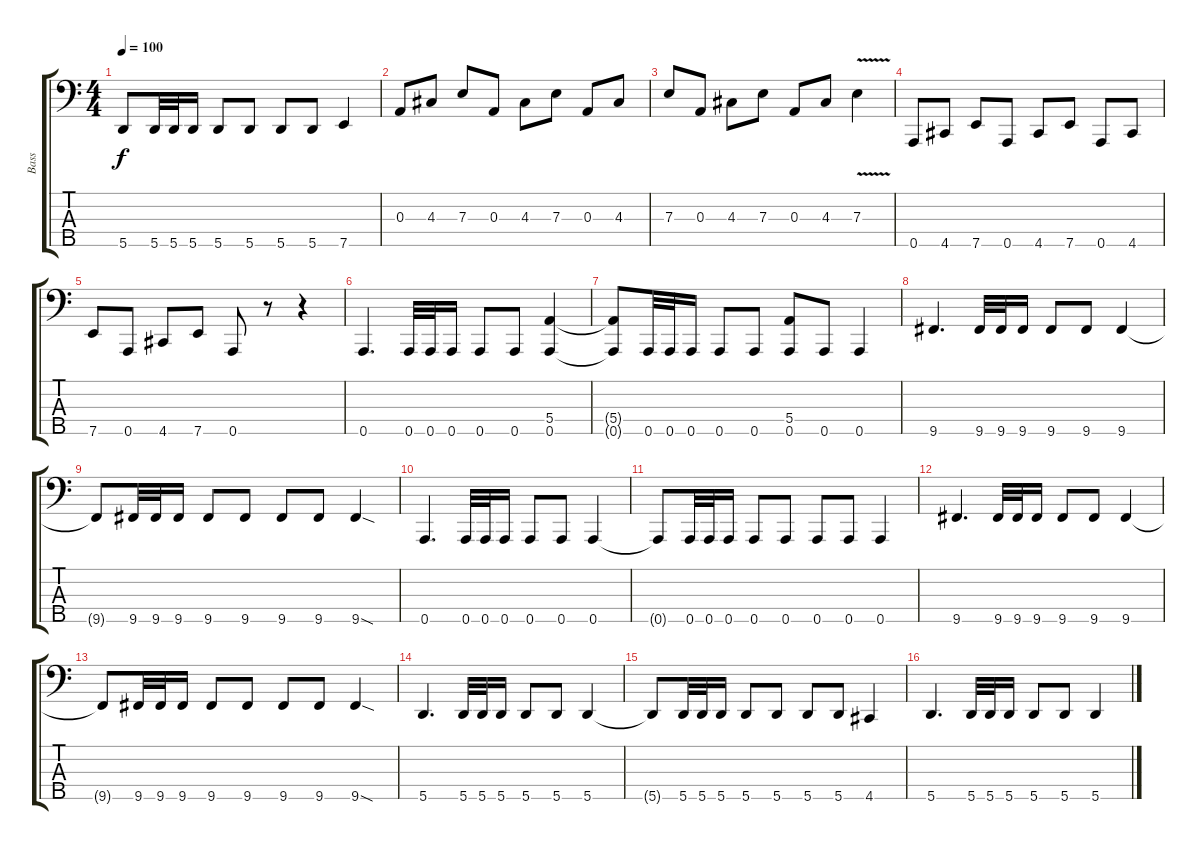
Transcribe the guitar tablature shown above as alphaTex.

\track ("Bass" "Bass") {instrument electricbasspick}
\staff {score tabs}
\tuning (A2 E2 A1 E1 A0) {hide}
\ts (4 4)
\tempo 100
\clef f4
\ks c
5.5{t}.8{dy f} 5.5.32 5.5.32 5.5.16 5.5.8 5.5.8 5.5.8 5.5.8 7.5.4 |
0.3.8 4.3.8 7.3.8 0.3.8 4.3.8 7.3.8 0.3.8 4.3.8 |
7.3.8 0.3.8 4.3.8 7.3.8 0.3.8 4.3.8 7.3{v}.4 |
0.5.8 4.5.8 7.5.8 0.5.8 4.5.8 7.5.8 0.5.8 4.5.8 |
7.5.8 0.5.8 4.5.8 7.5.8 0.5.8 r.8 r.4 |
0.5.4{d} 0.5.32 0.5.32 0.5.16 0.5.8 0.5.8 (5.4 0.5).4 |
(5.4{t} 0.5{t}).8 0.5.32 0.5.32 0.5.16 0.5.8 0.5.8 (5.4 0.5).8 0.5.8 0.5.4 |
9.5.4{d} 9.5.32 9.5.32 9.5.16 9.5.8 9.5.8 9.5.4 |
9.5{t}.8 9.5.32 9.5.32 9.5.16 9.5.8 9.5.8 9.5.8 9.5.8 9.5{sod}.4 |
0.5.4{d} 0.5.32 0.5.32 0.5.16 0.5.8 0.5.8 0.5.4 |
0.5{t}.8 0.5.32 0.5.32 0.5.16 0.5.8 0.5.8 0.5.8 0.5.8 0.5.4 |
9.5.4{d} 9.5.32 9.5.32 9.5.16 9.5.8 9.5.8 9.5.4 |
9.5{t}.8 9.5.32 9.5.32 9.5.16 9.5.8 9.5.8 9.5.8 9.5.8 9.5{sod}.4 |
5.5.4{d} 5.5.32 5.5.32 5.5.16 5.5.8 5.5.8 5.5.4 |
5.5{t}.8 5.5.32 5.5.32 5.5.16 5.5.8 5.5.8 5.5.8 5.5.8 4.5.4 |
5.5.4{d} 5.5.32 5.5.32 5.5.16 5.5.8 5.5.8 5.5.4
